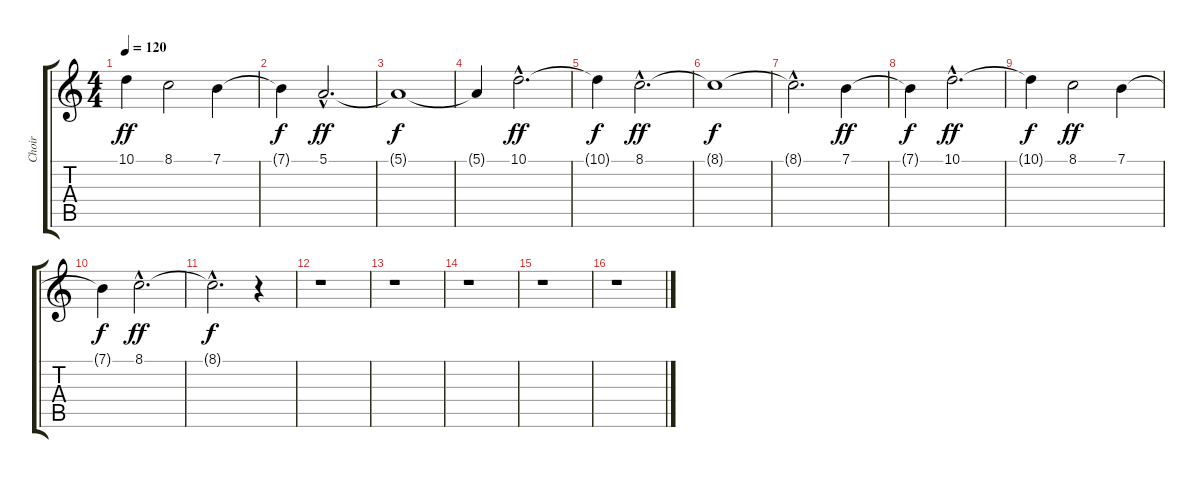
\track ("Choir" "Choir") {instrument choiraahs}
\staff {score tabs}
\tuning (E4 B3 G3 D3 A2 D2) {hide}
\ts (4 4)
\tempo 120
\clef g2
\ks c
10.1.4{dy ff} 8.1.2 7.1.4 |
7.1{t}.4{dy f} 5.1{hac}.2{d dy ff} |
5.1{t}.1{dy f} |
5.1{t}.4 10.1{hac}.2{d dy ff} |
10.1{t}.4{dy f} 8.1{hac}.2{d dy ff} |
8.1{t}.1{dy f} |
8.1{hac t}.2{d} 7.1.4{dy ff} |
7.1{t}.4{dy f} 10.1{hac}.2{d dy ff} |
10.1{t}.4{dy f} 8.1.2{dy ff} 7.1.4 |
7.1{t}.4{dy f} 8.1{hac}.2{d dy ff} |
8.1{hac t}.2{d dy f} r.4 |
r.1 |
r.1 |
r.1 |
r.1 |
r.1
